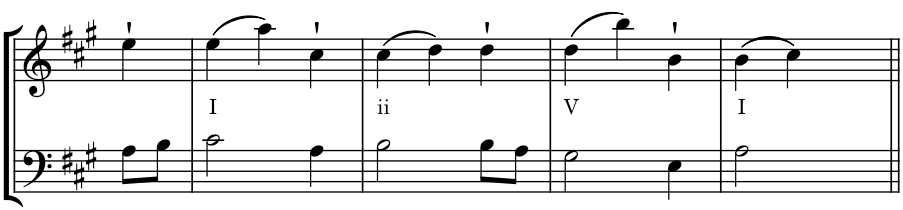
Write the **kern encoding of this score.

**kern	**kern	**text
*part1	*part1	*part1
*staff2	*staff1	*staff1
*I"Piano	*	*
*I'Pno.	*	*
!!LO:PB:g=z
*clefF4	*clefG2	*
*k[f#c#g#]	*k[f#c#g#]	*
*M3/4	*M3/4	*
=9	=9	=9
8A\L	4ee`\	.
8B\J	.	.
=10	=10	=10
!	!	!LO:LY:b
2c#\	(4ee\	I
.	4aa\)	.
4A\	4cc#`\	.
=11	=11	=11
!	!	!LO:LY:b
2B\	(4cc#\	ii
.	4dd\)	.
8B\L	4dd`\	.
8A\J	.	.
=12	=12	=12
!	!	!LO:LY:b
2G#\	(4dd\	V
.	4bb\)	.
4E\	4b`\	.
=13	=13	=13
!	!	!LO:LY:b
2A\	(4b\	I
.	4cc#\)	.
4ryy	4ryy	.
=||	=||	=||
*-	*-	*-
